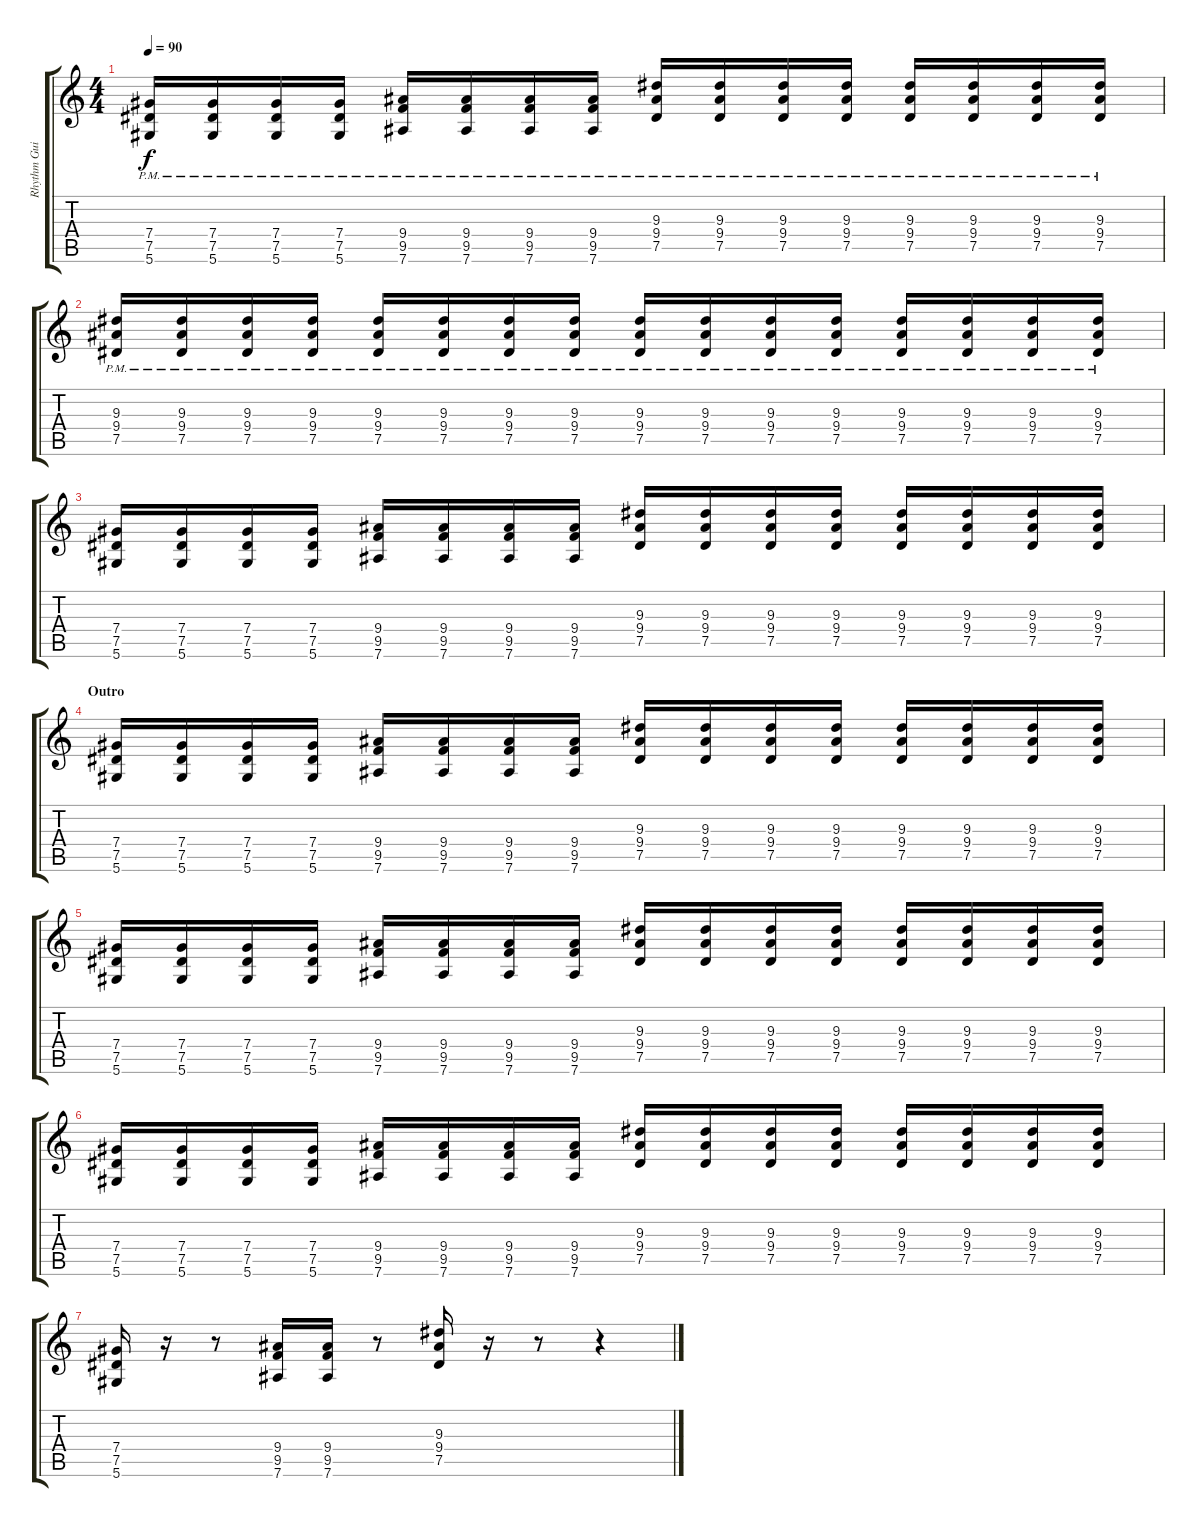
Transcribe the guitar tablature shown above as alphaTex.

\track ("Rhythm Guitar" "Rhythm Gui") {instrument distortionguitar}
\staff {score tabs}
\tuning (Eb4 Bb3 Gb3 Db3 Ab2 Eb2) {hide}
\ts (4 4)
\tempo 90
\clef g2
\ks c
(7.4{pm} 7.5{pm} 5.6{pm}).16{dy f} (7.4{pm} 7.5{pm} 5.6{pm}).16 (7.4{pm} 7.5{pm} 5.6{pm}).16 (7.4{pm} 7.5{pm} 5.6{pm}).16 (9.4 9.5{pm} 7.6{pm}).16 (9.4 9.5{pm} 7.6{pm}).16 (9.4 9.5{pm} 7.6{pm}).16 (9.4 9.5{pm} 7.6{pm}).16 (9.3{pm} 9.4{pm} 7.5{pm}).16 (9.3{pm} 9.4{pm} 7.5{pm}).16 (9.3{pm} 9.4{pm} 7.5{pm}).16 (9.3{pm} 9.4{pm} 7.5{pm}).16 (9.3{pm} 9.4{pm} 7.5{pm}).16 (9.3{pm} 9.4{pm} 7.5{pm}).16 (9.3{pm} 9.4{pm} 7.5{pm}).16 (9.3{pm} 9.4{pm} 7.5{pm}).16 |
(9.3{pm} 9.4{pm} 7.5{pm}).16 (9.3{pm} 9.4{pm} 7.5{pm}).16 (9.3{pm} 9.4{pm} 7.5{pm}).16 (9.3{pm} 9.4{pm} 7.5{pm}).16 (9.3{pm} 9.4{pm} 7.5{pm}).16 (9.3{pm} 9.4{pm} 7.5{pm}).16 (9.3{pm} 9.4{pm} 7.5{pm}).16 (9.3{pm} 9.4{pm} 7.5{pm}).16 (9.3{pm} 9.4{pm} 7.5{pm}).16 (9.3{pm} 9.4{pm} 7.5{pm}).16 (9.3{pm} 9.4{pm} 7.5{pm}).16 (9.3{pm} 9.4{pm} 7.5{pm}).16 (9.3{pm} 9.4{pm} 7.5{pm}).16 (9.3{pm} 9.4{pm} 7.5{pm}).16 (9.3{pm} 9.4{pm} 7.5{pm}).16 (9.3{pm} 9.4{pm} 7.5{pm}).16 |
(7.4 7.5 5.6).16 (7.4 7.5 5.6).16 (7.4 7.5 5.6).16 (7.4 7.5 5.6).16 (9.4 9.5 7.6).16 (9.4 9.5 7.6).16 (9.4 9.5 7.6).16 (9.4 9.5 7.6).16 (9.3 9.4 7.5).16 (9.3 9.4 7.5).16 (9.3 9.4 7.5).16 (9.3 9.4 7.5).16 (9.3 9.4 7.5).16 (9.3 9.4 7.5).16 (9.3 9.4 7.5).16 (9.3 9.4 7.5).16 |
\section ("" "Outro")
(7.4 7.5 5.6).16 (7.4 7.5 5.6).16 (7.4 7.5 5.6).16 (7.4 7.5 5.6).16 (9.4 9.5 7.6).16 (9.4 9.5 7.6).16 (9.4 9.5 7.6).16 (9.4 9.5 7.6).16 (9.3 9.4 7.5).16 (9.3 9.4 7.5).16 (9.3 9.4 7.5).16 (9.3 9.4 7.5).16 (9.3 9.4 7.5).16 (9.3 9.4 7.5).16 (9.3 9.4 7.5).16 (9.3 9.4 7.5).16 |
(7.4 7.5 5.6).16 (7.4 7.5 5.6).16 (7.4 7.5 5.6).16 (7.4 7.5 5.6).16 (9.4 9.5 7.6).16 (9.4 9.5 7.6).16 (9.4 9.5 7.6).16 (9.4 9.5 7.6).16 (9.3 9.4 7.5).16 (9.3 9.4 7.5).16 (9.3 9.4 7.5).16 (9.3 9.4 7.5).16 (9.3 9.4 7.5).16 (9.3 9.4 7.5).16 (9.3 9.4 7.5).16 (9.3 9.4 7.5).16 |
(7.4 7.5 5.6).16 (7.4 7.5 5.6).16 (7.4 7.5 5.6).16 (7.4 7.5 5.6).16 (9.4 9.5 7.6).16 (9.4 9.5 7.6).16 (9.4 9.5 7.6).16 (9.4 9.5 7.6).16 (9.3 9.4 7.5).16 (9.3 9.4 7.5).16 (9.3 9.4 7.5).16 (9.3 9.4 7.5).16 (9.3 9.4 7.5).16 (9.3 9.4 7.5).16 (9.3 9.4 7.5).16 (9.3 9.4 7.5).16 |
(7.4 7.5 5.6).16 r.16 r.8 (9.4 9.5 7.6).16 (9.4 9.5 7.6).16 r.8 (9.3 9.4 7.5).16 r.16 r.8 r.4
